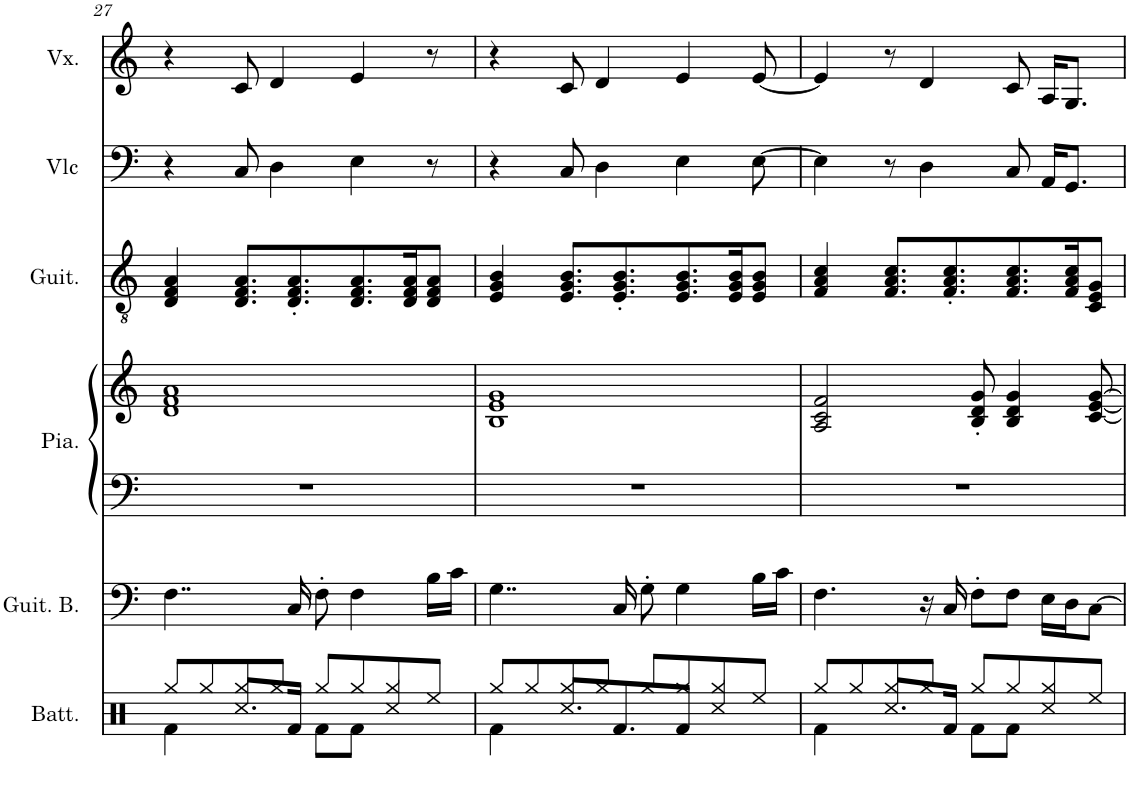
**kern	**kern	**kern	**kern	**kern	**kern	**kern
*part6	*part5	*part4	*part4	*part3	*part2	*part1
*staff7	*staff6	*staff5	*staff4	*staff3	*staff2	*staff1
*I"Batterie	*I"Guitare basse	*I"Piano	*	*I"Guitare classique	*I"Violoncelle	*I"Voix
*I'Batt.	*I'Guit. B.	*I'Pia.	*	*I'Guit.	*I'Vlc	*I'Vx.
!!LO:PB:g=z
*clefX	*clefF4	*clefF4	*clefG2	*clefGv2	*clefF4	*clefG2
*	*Trd7c12	*	*	*	*	*
*k[]	*k[]	*k[]	*k[]	*k[]	*k[]	*k[]
*M4/4	*M4/4	*M4/4	*M4/4	*M4/4	*M4/4	*M4/4
=27	=27	=27	=27	=27	=27	=27
*^	*	*	*	*	*	*
8Rgg/L	4Rf\	4..F\	1r	1d 1f 1a	4D/ 4F/ 4A/	4r	4r
8Rgg/	.	.	.	.	.	.	.
8Rgg/	8.Rcc/L	.	.	.	8.D/ 8.F/ 8.A/L	8C/	8c/
8Rgg/J	.	.	.	.	.	4D\	4d/
.	16Rf/Jk	16C/	.	.	8.D/' 8.F/' 8.A/'	.	.
8Rgg/L	8Rf\L	8F'\	.	.	.	.	.
8Rgg/	8Rf\J	4F\	.	.	8.D/ 8.F/ 8.A/	4E\	4e/
8Rgg/	4Rcc/	.	.	.	.	.	.
.	.	.	.	.	16D/ 16F/ 16A/K	.	.
8Ree/J	.	16B\LL	.	.	8D/ 8F/ 8A/J	8r	8r
.	.	16c\JJ	.	.	.	.	.
=28	=28	=28	=28	=28	=28	=28	=28
8Rgg/L	4Rf\	4..G\	1r	1B 1e 1g	4E/ 4G/ 4B/	4r	4r
8Rgg/	.	.	.	.	.	.	.
8Rgg/	8.Rcc/L	.	.	.	8.E/ 8.G/ 8.B/L	8C/	8c/
8Rgg/J	.	.	.	.	.	4D\	4d/
.	8.Rf/	16C/	.	.	8.E/' 8.G/' 8.B/'	.	.
8Rgg/L	.	8G'\	.	.	.	.	.
8Rgg/	8Rf/J	4G\	.	.	8.E/ 8.G/ 8.B/	4E\	4e/
8Rgg/	4Rcc/	.	.	.	.	.	.
.	.	.	.	.	16E/ 16G/ 16B/K	.	.
8Ree/J	.	16B\LL	.	.	8E/ 8G/ 8B/J	[8E\	[8e/
.	.	16c\JJ	.	.	.	.	.
=29	=29	=29	=29	=29	=29	=29	=29
8Rgg/L	4Rf\	4.F\	1r	2A/ 2c/ 2f/	4F/ 4A/ 4c/	4E\]	4e/]
8Rgg/	.	.	.	.	.	.	.
8Rgg/	8.Rcc/L	.	.	.	8.F/ 8.A/ 8.c/L	8r	8r
8Rgg/J	.	16r	.	.	.	4D\	4d/
.	16Rf/Jk	16C/	.	.	8.F/' 8.A/' 8.c/'	.	.
8Rgg/L	8Rf\L	8F'\L	.	8B/' 8d/' 8g/'	.	.	.
8Rgg/	8Rf\J	8F\J	.	4B/ 4d/ 4g/	8.F/ 8.A/ 8.c/	8C/	8c/
8Rgg/	4Rcc/	16E\LL	.	.	.	16AA/KL	16A/KL
.	.	16D\J	.	.	16F/ 16A/ 16c/K	8.GG/J	8.G/J
8Ree/J	.	[8C\J	.	[8c/ [8e/ [8g/	8C/ 8E/ 8G/J	.	.
*v	*v	*	*	*	*	*	*
=	=	=	=	=	=	=
*-	*-	*-	*-	*-	*-	*-
